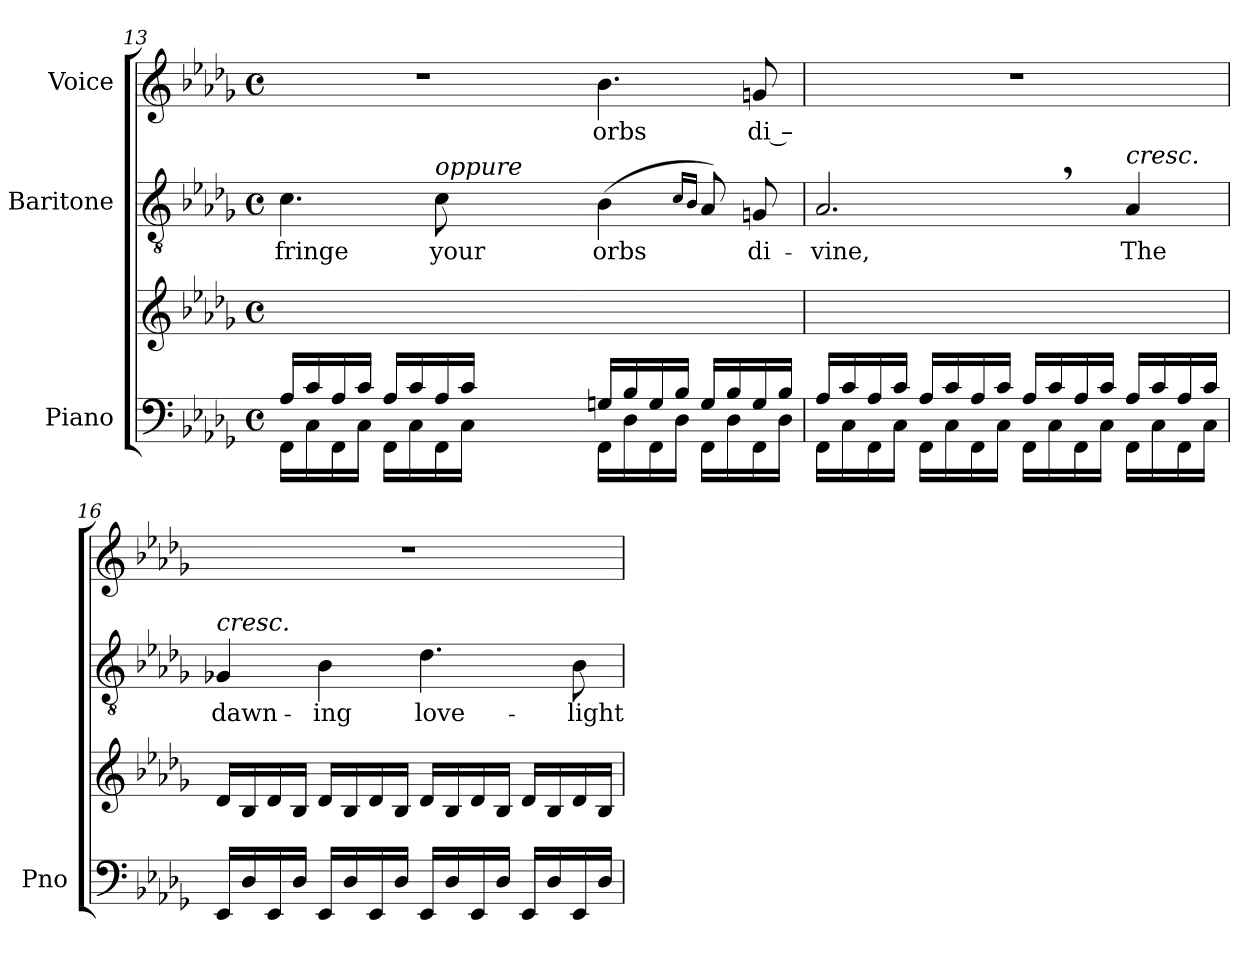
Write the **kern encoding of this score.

**kern	**kern	**kern	**text	**kern	**text
*part3	*part3	*part2	*part2	*part1	*part1
*staff4	*staff3	*staff2	*staff2	*staff1	*staff1
*I"Piano	*	*I"Baritone	*	*I"Voice	*
*I'Pno	*	*	*	*	*
*clefF4	*clefG2	*clefGv2	*	*clefG2	*
*k[b-e-a-d-g-]	*k[b-e-a-d-g-]	*k[b-e-a-d-g-]	*	*k[b-e-a-d-g-]	*
*M4/4	*M4/4	*M4/4	*	*M4/4	*
*met(c)	*met(c)	*met(c)	*	*met(c)	*
=13	=13	=13	=13	=13	=13
*^	*	*	*	*	*
16A-/LL	16FF\LL	1ryy	4.c\	fringe	1r	.
16c/	16C\	.	.	.	.	.
16A-/	16FF\	.	.	.	.	.
16c/JJ	16C\JJ	.	.	.	.	.
16A-/LL	16FF\LL	.	.	.	.	.
16c/	16C\	.	.	.	.	.
!	!	!	!LO:TX:i:t=oppure	!	!	!
16A-/	16FF\	.	8c\	your	.	.
16c/JJ	16C\JJ	.	.	.	.	.
2ryy	2ryy	.	2ryy	.	.	.
=14-	=14-	=14-	=14-	=14-	=14-	=14-
16Gn/LL	16FF\LL	2ryy	(4B-\	orbs	4.b-\	orbs
16B-/	16D-\	.	.	.	.	.
16G/	16FF\	.	.	.	.	.
16B-/JJ	16D-\JJ	.	.	.	.	.
.	.	.	16qc/LL	.	.	.
.	.	.	16qB-/JJ	.	.	.
16G/LL	16FF\LL	.	8A-/)	.	.	.
16B-/	16D-\	.	.	.	.	.
16G/	16FF\	.	8Gn/	di-	8gn/	di –
16B-/JJ	16D-\JJ	.	.	.	.	.
=15	=15	=15	=15	=15	=15	=15
16A-/LL	16FF\LL	1ryy	2.A-,/	-vine,	1r	.
16c/	16C\	.	.	.	.	.
16A-/	16FF\	.	.	.	.	.
16c/JJ	16C\JJ	.	.	.	.	.
16A-/LL	16FF\LL	.	.	.	.	.
16c/	16C\	.	.	.	.	.
16A-/	16FF\	.	.	.	.	.
16c/JJ	16C\JJ	.	.	.	.	.
16A-/LL	16FF\LL	.	.	.	.	.
16c/	16C\	.	.	.	.	.
16A-/	16FF\	.	.	.	.	.
16c/JJ	16C\JJ	.	.	.	.	.
!	!	!	!LO:TX:a:i:t=cresc.	!	!	!
16A-/LL	16FF\LL	.	4A-/	The	.	.
16c/	16C\	.	.	.	.	.
16A-/	16FF\	.	.	.	.	.
16c/JJ	16C\JJ	.	.	.	.	.
=16	=16	=16	=16	=16	=16	=16
!	!	!	!LO:TX:a:i:t=cresc.	!	!	!
*v	*v	*	*	*	*	*
16EE-/LL	16d-/LL	4G-X/	dawn-	1r	.
16D-/	16B-/	.	.	.	.
16EE-/	16d-/	.	.	.	.
16D-/JJ	16B-/JJ	.	.	.	.
16EE-/LL	16d-/LL	4B-\	-ing	.	.
16D-/	16B-/	.	.	.	.
16EE-/	16d-/	.	.	.	.
16D-/JJ	16B-/JJ	.	.	.	.
16EE-/LL	16d-/LL	4.d-\	love-	.	.
16D-/	16B-/	.	.	.	.
16EE-/	16d-/	.	.	.	.
16D-/JJ	16B-/JJ	.	.	.	.
16EE-/LL	16d-/LL	.	.	.	.
16D-/	16B-/	.	.	.	.
16EE-/	16d-/	8B-\	-light	.	.
16D-/JJ	16B-/JJ	.	.	.	.
=	=	=	=	=	=
*-	*-	*-	*-	*-	*-
